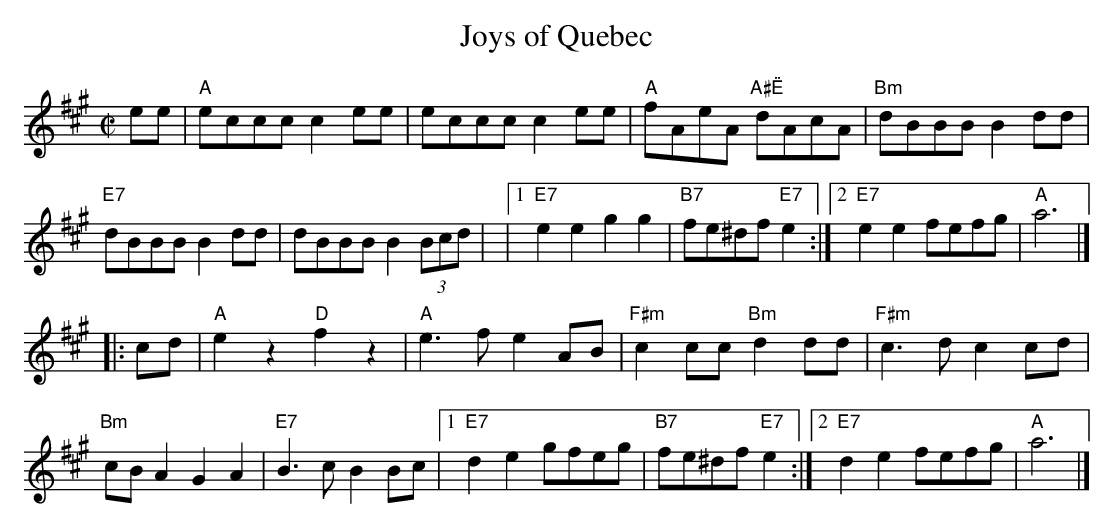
X:1
T:Joys of Quebec
M:C|
K:A
ee| "A"eccc c2ee| eccc c2ee|"A" fAeA "A#Ë"dAcA| "Bm"dBBB B2dd|
"E7"dBBB B2dd| dBBB B2(3Bcd| |1 "E7"e2e2 g2g2| "B7"fe^df "E7"e2 :|2"E7"e2e2 fefg| "A"a6 |]
|:cd| "A"e2 z2 "D" f2 z2| "A"e3 f e2 AB|"F#m"c2cc "Bm"d2dd| "F#m"c3d c2 cd|
"Bm"cBA2 G2A2| "E7"B3c B2Bc|1 "E7"d2e2 gfeg| "B7"fe^df "E7"e2 :|2 "E7"d2e2 fefg| "A"a6 |]
